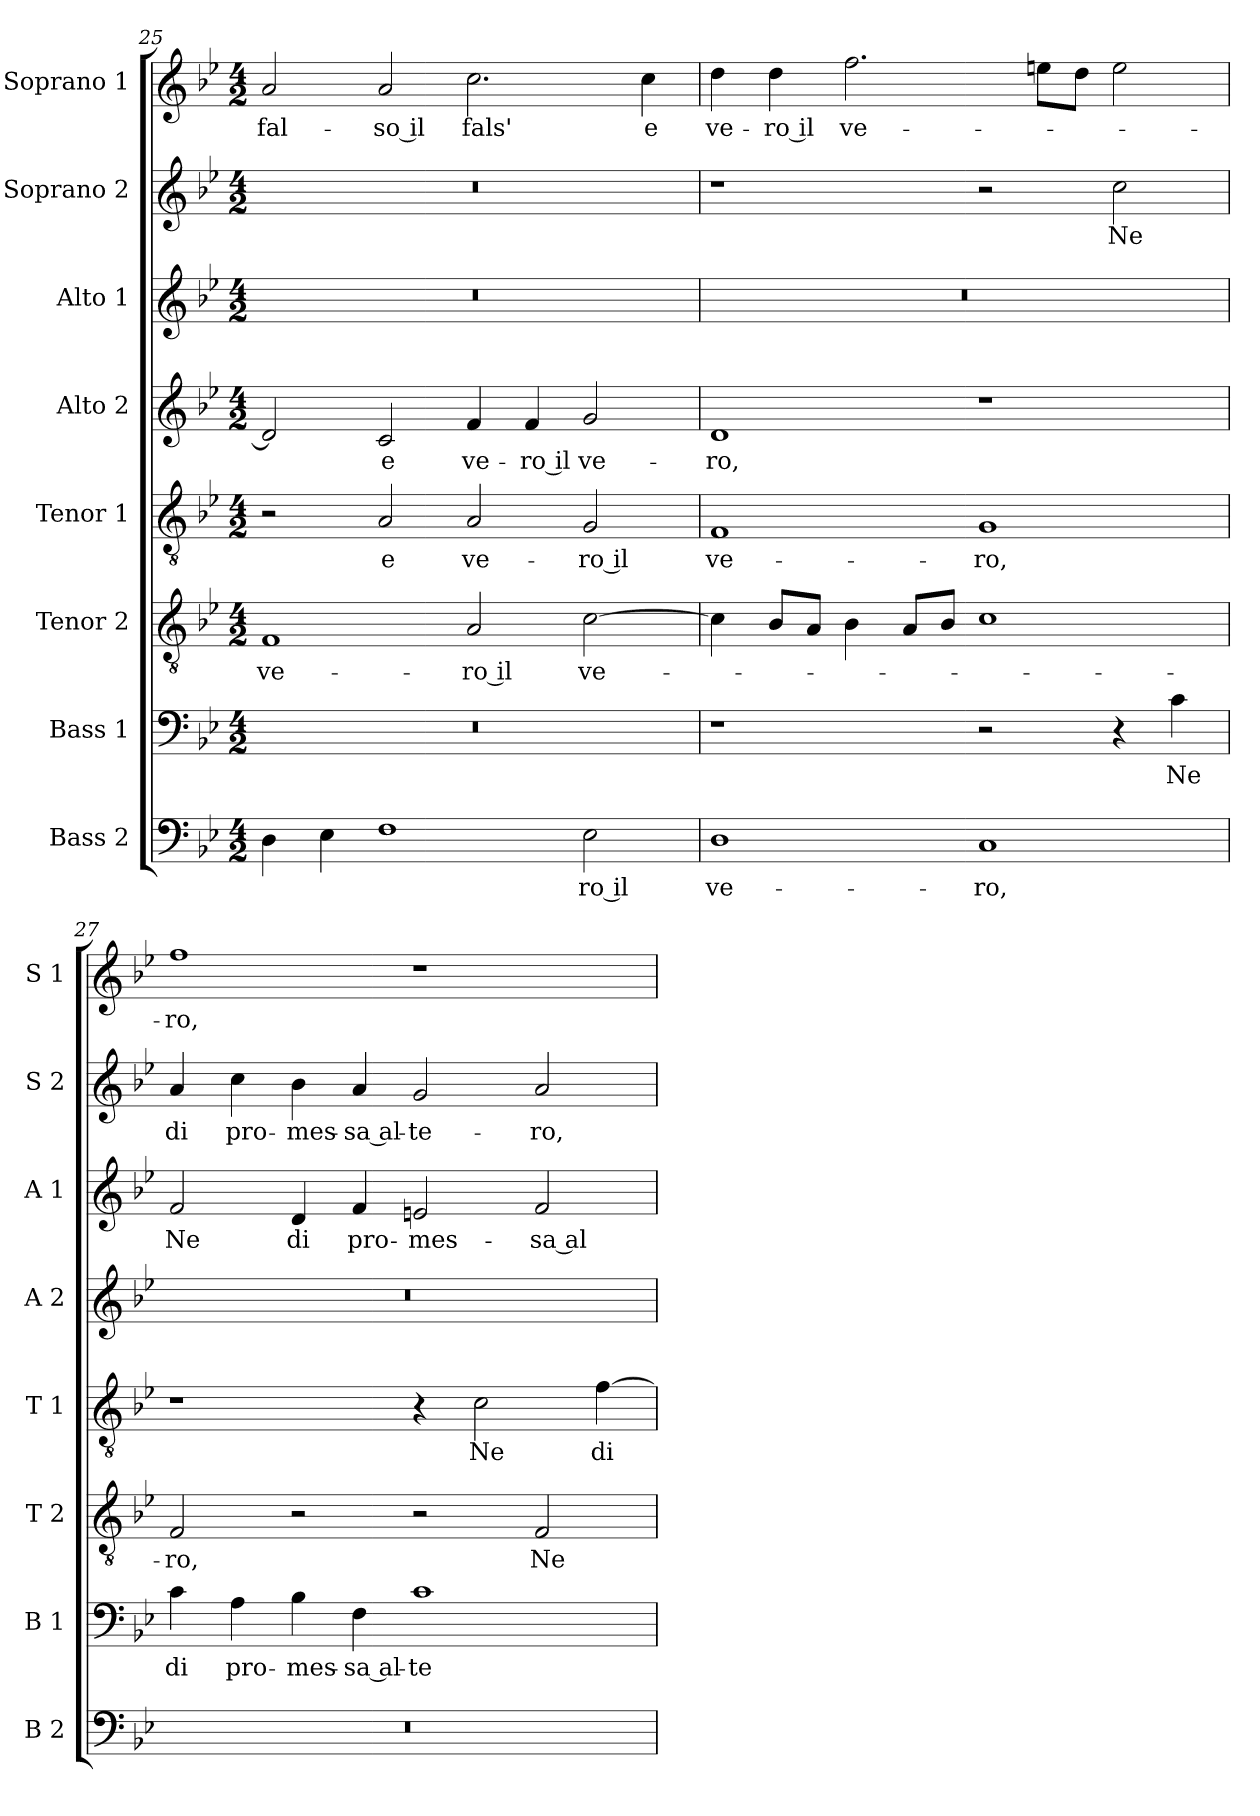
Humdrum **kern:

**kern	**text	**kern	**text	**kern	**text	**kern	**text	**kern	**text	**kern	**text	**kern	**text	**kern	**text
*part8	*part8	*part7	*part7	*part6	*part6	*part5	*part5	*part4	*part4	*part3	*part3	*part2	*part2	*part1	*part1
*staff8	*staff8	*staff7	*staff7	*staff6	*staff6	*staff5	*staff5	*staff4	*staff4	*staff3	*staff3	*staff2	*staff2	*staff1	*staff1
*I"Bass 2	*	*I"Bass 1	*	*I"Tenor 2	*	*I"Tenor 1	*	*I"Alto 2	*	*I"Alto 1	*	*I"Soprano 2	*	*I"Soprano 1	*
*I'B 2	*	*I'B 1	*	*I'T 2	*	*I'T 1	*	*I'A 2	*	*I'A 1	*	*I'S 2	*	*I'S 1	*
!!LO:PB:g=z
*clefF4	*	*clefF4	*	*clefGv2	*	*clefGv2	*	*clefG2	*	*clefG2	*	*clefG2	*	*clefG2	*
*k[b-e-]	*	*k[b-e-]	*	*k[b-e-]	*	*k[b-e-]	*	*k[b-e-]	*	*k[b-e-]	*	*k[b-e-]	*	*k[b-e-]	*
*B-:	*	*B-:	*	*B-:	*	*B-:	*	*B-:	*	*B-:	*	*B-:	*	*B-:	*
*M4/2	*	*M4/2	*	*M4/2	*	*M4/2	*	*M4/2	*	*M4/2	*	*M4/2	*	*M4/2	*
=25	=25	=25	=25	=25	=25	=25	=25	=25	=25	=25	=25	=25	=25	=25	=25
!	!	!	!	!	!LO:LY:b	!	!	!	!	!	!	!	!	!	!LO:LY:b
4D\	.	0r	.	1F	ve-	2r	.	2d/]	.	0r	.	0r	.	2a/	fal-
4E-\	.	.	.	.	.	.	.	.	.	.	.	.	.	.	.
!	!	!	!	!	!	!	!LO:LY:b	!	!LO:LY:b	!	!	!	!	!	!LO:LY:b
1F	.	.	.	.	.	2A/	e	2c/	e	.	.	.	.	2a/	-so il
!	!	!	!	!	!LO:LY:b	!	!LO:LY:b	!	!LO:LY:b	!	!	!	!	!	!LO:LY:b
.	.	.	.	2A/	-ro il	2A/	ve-	4f/	ve-	.	.	.	.	2.cc\	fals'
!	!	!	!	!	!	!	!	!	!LO:LY:b	!	!	!	!	!	!
.	.	.	.	.	.	.	.	4f/	-ro il	.	.	.	.	.	.
!	!LO:LY:b	!	!	!	!LO:LY:b	!	!LO:LY:b	!	!LO:LY:b	!	!	!	!	!	!
2E-\	-ro il	.	.	[2c\	ve-	2G/	-ro il	2g/	ve-	.	.	.	.	.	.
!	!	!	!	!	!	!	!	!	!	!	!	!	!	!	!LO:LY:b
.	.	.	.	.	.	.	.	.	.	.	.	.	.	4cc\	e
=26	=26	=26	=26	=26	=26	=26	=26	=26	=26	=26	=26	=26	=26	=26	=26
!	!LO:LY:b	!	!	!	!	!	!LO:LY:b	!	!LO:LY:b	!	!	!	!	!	!LO:LY:b
1D	ve-	1r	.	4c\]	.	1F	ve-	1d	-ro,	0r	.	1r	.	4dd\	ve-
!	!	!	!	!	!	!	!	!	!	!	!	!	!	!	!LO:LY:b
.	.	.	.	8B-/L	.	.	.	.	.	.	.	.	.	4dd\	-ro il
.	.	.	.	8A/J	.	.	.	.	.	.	.	.	.	.	.
!	!	!	!	!	!	!	!	!	!	!	!	!	!	!	!LO:LY:b
.	.	.	.	4B-\	.	.	.	.	.	.	.	.	.	2.ff\	ve-
.	.	.	.	8A/L	.	.	.	.	.	.	.	.	.	.	.
.	.	.	.	8B-/J	.	.	.	.	.	.	.	.	.	.	.
!	!LO:LY:b	!	!	!	!	!	!LO:LY:b	!	!	!	!	!	!	!	!
1C	-ro,	2r	.	1c	.	1G	-ro,	1r	.	.	.	2r	.	.	.
.	.	.	.	.	.	.	.	.	.	.	.	.	.	8een\L	.
.	.	.	.	.	.	.	.	.	.	.	.	.	.	8dd\J	.
!	!	!	!	!	!	!	!	!	!	!	!	!	!LO:LY:b	!	!
.	.	4r	.	.	.	.	.	.	.	.	.	2cc\	Ne	2ee\	.
!	!	!	!LO:LY:b	!	!	!	!	!	!	!	!	!	!	!	!
.	.	4c\	Ne	.	.	.	.	.	.	.	.	.	.	.	.
=27	=27	=27	=27	=27	=27	=27	=27	=27	=27	=27	=27	=27	=27	=27	=27
!	!	!	!LO:LY:b	!	!LO:LY:b	!	!	!	!	!	!LO:LY:b	!	!LO:LY:b	!	!LO:LY:b
0r	.	4c\	di	2F/	-ro,	1r	.	0r	.	2f/	Ne	4a/	di	1ff	-ro,
!	!	!	!LO:LY:b	!	!	!	!	!	!	!	!	!	!LO:LY:b	!	!
.	.	4A\	pro-	.	.	.	.	.	.	.	.	4cc\	pro-	.	.
!	!	!	!LO:LY:b	!	!	!	!	!	!	!	!LO:LY:b	!	!LO:LY:b	!	!
.	.	4B-\	-mes-	2r	.	.	.	.	.	4d/	di	4b-\	-mes-	.	.
!	!	!	!LO:LY:b	!	!	!	!	!	!	!	!LO:LY:b	!	!LO:LY:b	!	!
.	.	4F\	-sa al-	.	.	.	.	.	.	4f/	pro-	4a/	-sa al-	.	.
!	!	!	!LO:LY:b	!	!	!	!	!	!	!	!LO:LY:b	!	!LO:LY:b	!	!
.	.	1c	-te-	2r	.	4r	.	.	.	2en/	-mes-	2g/	-te-	1r	.
!	!	!	!	!	!	!	!LO:LY:b	!	!	!	!	!	!	!	!
.	.	.	.	.	.	2c\	Ne	.	.	.	.	.	.	.	.
!	!	!	!	!	!LO:LY:b	!	!	!	!	!	!LO:LY:b	!	!LO:LY:b	!	!
.	.	.	.	2F/	Ne	.	.	.	.	2f/	-sa al-	2a/	-ro,	.	.
!	!	!	!	!	!	!	!LO:LY:b	!	!	!	!	!	!	!	!
.	.	.	.	.	.	[4f\	di	.	.	.	.	.	.	.	.
=	=	=	=	=	=	=	=	=	=	=	=	=	=	=	=
*-	*-	*-	*-	*-	*-	*-	*-	*-	*-	*-	*-	*-	*-	*-	*-
